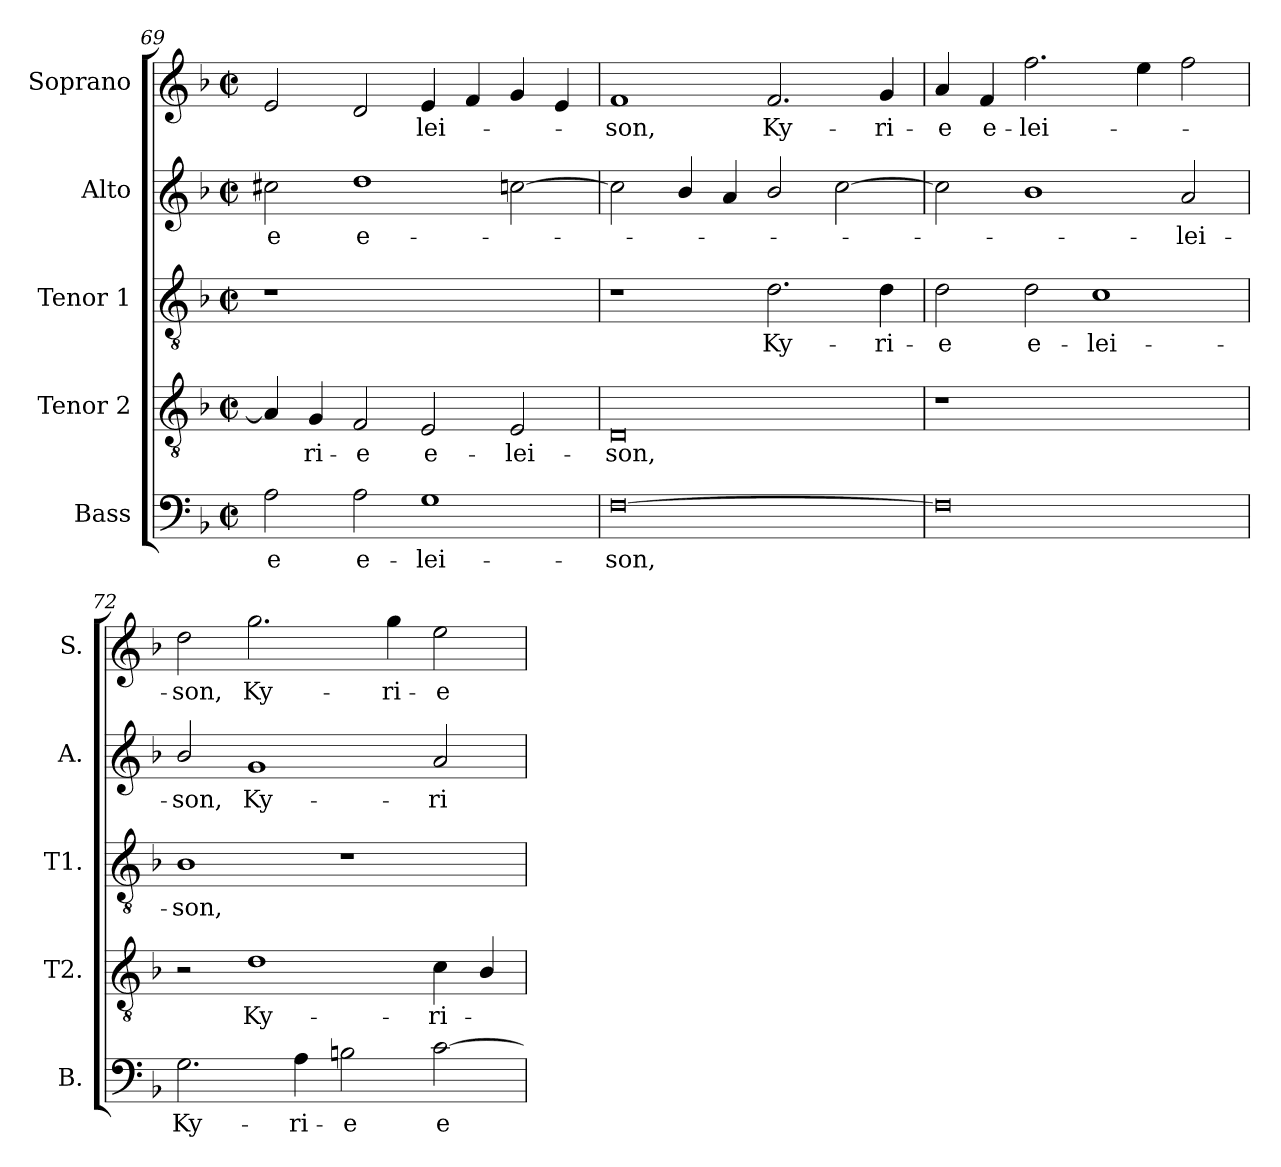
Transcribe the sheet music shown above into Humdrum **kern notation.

**kern	**text	**kern	**text	**kern	**text	**kern	**text	**kern	**text
*part5	*part5	*part4	*part4	*part3	*part3	*part2	*part2	*part1	*part1
*staff5	*staff5	*staff4	*staff4	*staff3	*staff3	*staff2	*staff2	*staff1	*staff1
*I"Bass	*	*I"Tenor 2	*	*I"Tenor 1	*	*I"Alto	*	*I"Soprano	*
*I'B.	*	*I'T2.	*	*I'T1.	*	*I'A.	*	*I'S.	*
*clefF4	*	*clefGv2	*	*clefGv2	*	*clefG2	*	*clefG2	*
*	*	*ITrd7c12	*	*ITrd7c12	*	*	*	*	*
*k[b-]	*	*k[b-]	*	*k[b-]	*	*k[b-]	*	*k[b-]	*
*F:	*	*F:	*	*F:	*	*F:	*	*F:	*
*M2/2	*	*M2/2	*	*M2/2	*	*M2/2	*	*M2/2	*
*met(c|)	*	*met(c|)	*	*met(c|)	*	*met(c|)	*	*met(c|)	*
=69	=69	=69	=69	=69	=69	=69	=69	=69	=69
!	!LO:LY:b:color=#000000	!	!	!LO:N:vis=1	!	!	!	!	!
!	!	!	!	!	!	!	!LO:LY:b:color=#000000	!	!
2Ai\	-e	4AAi/]	.	1r	.	2cc#Xi\	-e	2ei/	.
!	!	!	!LO:LY:b:color=#000000	!	!	!	!	!	!
.	.	4GGi/	-ri-	.	.	.	.	.	.
!	!LO:LY:b:color=#000000	!	!	!	!	!	!	!	!
!	!	!	!LO:LY:b:color=#000000	!	!	!	!	!	!
!	!	!	!	!	!	!	!LO:LY:b:color=#000000	!	!
2Ai\	e-	2FFi/	-e	.	.	1ddi	e-	2di/	.
!	!LO:LY:b:color=#000000	!	!	!	!	!	!	!	!
!	!	!	!LO:LY:b:color=#000000	!	!	!	!	!	!
!	!	!	!	!	!	!	!	!	!LO:LY:b:color=#000000
1Gi	-lei-	2EEi/	e-	1ryy	.	.	.	4ei/	-lei-
.	.	.	.	.	.	.	.	4fi/	.
!	!	!	!LO:LY:b:color=#000000	!	!	!	!	!	!
.	.	2EEi/	-lei-	.	.	[>2cci\	.	4gi/	.
.	.	.	.	.	.	.	.	4ei/	.
=70	=70	=70	=70	=70	=70	=70	=70	=70	=70
!	!LO:LY:b:color=#000000	!	!	!	!	!	!	!	!
!	!	!	!LO:LY:b:color=#000000	!	!	!	!	!	!
!	!	!	!	!	!	!	!	!	!LO:LY:b:color=#000000
[>0Fi	-son,	0DDi	-son,	1r	.	2cci\]	.	1fi	-son,
.	.	.	.	.	.	4b-i/	.	.	.
.	.	.	.	.	.	4ai/	.	.	.
!	!	!	!	!	!LO:LY:b:color=#000000	!	!	!	!
!	!	!	!	!	!	!	!	!	!LO:LY:b:color=#000000
.	.	.	.	2.Di\	Ky-	2b-i/	.	2.fi/	Ky-
.	.	.	.	.	.	[>2cci\	.	.	.
!	!	!	!	!	!LO:LY:b:color=#000000	!	!	!	!
!	!	!	!	!	!	!	!	!	!LO:LY:b:color=#000000
.	.	.	.	4Di\	-ri-	.	.	4gi/	-ri-
=71	=71	=71	=71	=71	=71	=71	=71	=71	=71
!	!	!LO:N:vis=1	!	!	!	!	!	!	!
!	!	!	!	!	!LO:LY:b:color=#000000	!	!	!	!
!	!	!	!	!	!	!	!	!	!LO:LY:b:color=#000000
0Fi]	.	1r	.	2Di\	-e	2cci\]	.	4ai/	-e
!	!	!	!	!	!	!	!	!	!LO:LY:b:color=#000000
.	.	.	.	.	.	.	.	4fi/	e-
!	!	!	!	!	!LO:LY:b:color=#000000	!	!	!	!
!	!	!	!	!	!	!	!	!	!LO:LY:b:color=#000000
.	.	.	.	2Di\	e-	1b-i	.	2.ffi\	-lei-
!	!	!	!	!	!LO:LY:b:color=#000000	!	!	!	!
.	.	1ryy	.	1Ci	-lei-	.	.	.	.
.	.	.	.	.	.	.	.	4eei\	.
!	!	!	!	!	!	!	!LO:LY:b:color=#000000	!	!
.	.	.	.	.	.	2ai/	-lei-	2ffi\	.
=72	=72	=72	=72	=72	=72	=72	=72	=72	=72
!	!LO:LY:b:color=#000000	!	!	!	!	!	!	!	!
!	!	!	!	!	!LO:LY:b:color=#000000	!	!	!	!
!	!	!	!	!	!	!	!LO:LY:b:color=#000000	!	!
!	!	!	!	!	!	!	!	!	!LO:LY:b:color=#000000
2.Gi\	Ky-	2r	.	1BB-i	-son,	2b-i/	-son,	2ddi\	-son,
!	!	!	!LO:LY:b:color=#000000	!	!	!	!	!	!
!	!	!	!	!	!	!	!LO:LY:b:color=#000000	!	!
!	!	!	!	!	!	!	!	!	!LO:LY:b:color=#000000
.	.	1Di	Ky-	.	.	1gi	Ky-	2.ggi\	Ky-
!	!LO:LY:b:color=#000000	!	!	!	!	!	!	!	!
4Ai\	-ri-	.	.	.	.	.	.	.	.
!	!LO:LY:b:color=#000000	!	!	!	!	!	!	!	!
2Bni\	-e	.	.	1r	.	.	.	.	.
!	!	!	!	!	!	!	!	!	!LO:LY:b:color=#000000
.	.	.	.	.	.	.	.	4ggi\	-ri-
!	!LO:LY:b:color=#000000	!	!	!	!	!	!	!	!
!	!	!	!LO:LY:b:color=#000000	!	!	!	!	!	!
!	!	!	!	!	!	!	!LO:LY:b:color=#000000	!	!
!	!	!	!	!	!	!	!	!	!LO:LY:b:color=#000000
[>2ci\	e-	4Ci\	-ri-	.	.	2ai/	-ri-	2eei\	-e
.	.	4BB-i/	.	.	.	.	.	.	.
=	=	=	=	=	=	=	=	=	=
*-	*-	*-	*-	*-	*-	*-	*-	*-	*-
